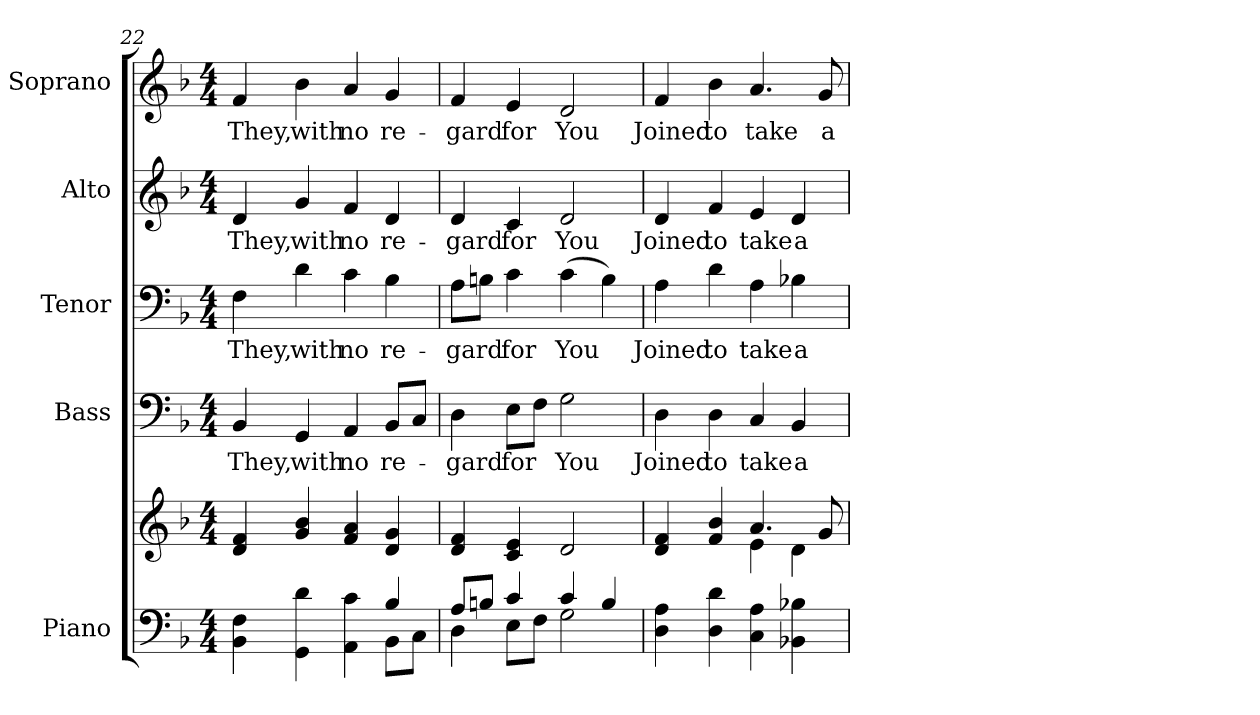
**kern	**kern	**kern	**text	**kern	**text	**kern	**text	**kern	**text
*part5	*part5	*part4	*part4	*part3	*part3	*part2	*part2	*part1	*part1
*staff6	*staff5	*staff4	*staff4	*staff3	*staff3	*staff2	*staff2	*staff1	*staff1
*I"Piano	*	*I"Bass	*	*I"Tenor	*	*I"Alto	*	*I"Soprano	*
*I'Pno.	*	*I'B.	*	*I'T.	*	*I'A.	*	*I'S.	*
*clefF4	*clefG2	*clefF4	*	*clefF4	*	*clefG2	*	*clefG2	*
*k[b-]	*k[b-]	*k[b-]	*	*k[b-]	*	*k[b-]	*	*k[b-]	*
*F:	*F:	*F:	*	*F:	*	*F:	*	*F:	*
*M4/4	*M4/4	*M4/4	*	*M4/4	*	*M4/4	*	*M4/4	*
=22	=22	=22	=22	=22	=22	=22	=22	=22	=22
*^	*	*	*	*	*	*	*	*	*
!	!	!	!	!LO:LY:b:color=#000000	!	!	!	!	!	!
!	!	!	!	!	!	!LO:LY:b:color=#000000	!	!	!	!
!	!	!	!	!	!	!	!	!LO:LY:b:color=#000000	!	!
!	!	!	!	!	!	!	!	!	!	!LO:LY:b:color=#000000
4BB-i\ 4Fi	2ryy	4di/ 4fi	4BB-i/	They,	4Fi\	They,	4di/	They,	4fi/	They,
!	!	!	!	!LO:LY:b:color=#000000	!	!	!	!	!	!
!	!	!	!	!	!	!LO:LY:b:color=#000000	!	!	!	!
!	!	!	!	!	!	!	!	!LO:LY:b:color=#000000	!	!
!	!	!	!	!	!	!	!	!	!	!LO:LY:b:color=#000000
4GGi\ 4di	.	4gi/ 4b-i	4GGi/	with	4di\	with	4gi/	with	4b-i\	with
!	!	!	!	!LO:LY:b:color=#000000	!	!	!	!	!	!
!	!	!	!	!	!	!LO:LY:b:color=#000000	!	!	!	!
!	!	!	!	!	!	!	!	!LO:LY:b:color=#000000	!	!
!	!	!	!	!	!	!	!	!	!	!LO:LY:b:color=#000000
4AAi\ 4ci	4ryy	4fi/ 4ai	4AAi/	no	4ci\	no	4fi/	no	4ai/	no
!	!	!	!	!LO:LY:b:color=#000000	!	!	!	!	!	!
!	!	!	!	!	!	!LO:LY:b:color=#000000	!	!	!	!
!	!	!	!	!	!	!	!	!LO:LY:b:color=#000000	!	!
!	!	!	!	!	!	!	!	!	!	!LO:LY:b:color=#000000
4B-i/	8BB-i\L	4di/ 4gi	8BB-i/L	re-	4B-i\	re-	4di/	re-	4gi/	re-
.	8Ci\J	.	8Ci/J	.	.	.	.	.	.	.
=23	=23	=23	=23	=23	=23	=23	=23	=23	=23	=23
!	!	!	!	!LO:LY:b:color=#000000	!	!	!	!	!	!
!	!	!	!	!	!	!LO:LY:b:color=#000000	!	!	!	!
!	!	!	!	!	!	!	!	!LO:LY:b:color=#000000	!	!
!	!	!	!	!	!	!	!	!	!	!LO:LY:b:color=#000000
8Ai/L	4Di\	4di/ 4fi	4Di\	-gard	8Ai\L	-gard	4di/	-gard	4fi/	-gard
8Bni/J	.	.	.	.	8Bni\J	.	.	.	.	.
!	!	!	!	!LO:LY:b:color=#000000	!	!	!	!	!	!
!	!	!	!	!	!	!LO:LY:b:color=#000000	!	!	!	!
!	!	!	!	!	!	!	!	!LO:LY:b:color=#000000	!	!
!	!	!	!	!	!	!	!	!	!	!LO:LY:b:color=#000000
4ci/	8Ei\L	4ci/ 4ei	8Ei\L	for	4ci\	for	4ci/	for	4ei/	for
.	8Fi\J	.	8Fi\J	.	.	.	.	.	.	.
!	!	!	!	!LO:LY:b:color=#000000	!	!	!	!	!	!
!	!	!	!	!	!	!LO:LY:b:color=#000000	!	!	!	!
!	!	!	!	!	!	!	!	!LO:LY:b:color=#000000	!	!
!	!	!	!	!	!	!	!	!	!	!LO:LY:b:color=#000000
4ci/	2Gi\	2di/	2Gi\	You	(4ci\	You	2di/	You	2di/	You
4Bi/	.	.	.	.	4Bi\)	.	.	.	.	.
*v	*v	*	*	*	*	*	*	*	*	*
=24	=24	=24	=24	=24	=24	=24	=24	=24	=24
*	*^	*	*	*	*	*	*	*	*
!	!	!	!	!LO:LY:b:color=#000000	!	!	!	!	!	!
!	!	!	!	!	!	!LO:LY:b:color=#000000	!	!	!	!
!	!	!	!	!	!	!	!	!LO:LY:b:color=#000000	!	!
!	!	!	!	!	!	!	!	!	!	!LO:LY:b:color=#000000
4Di\ 4Ai	4di/ 4fi	2ryy	4Di\	Joined	4Ai\	Joined	4di/	Joined	4fi/	Joined
!	!	!	!	!LO:LY:b:color=#000000	!	!	!	!	!	!
!	!	!	!	!	!	!LO:LY:b:color=#000000	!	!	!	!
!	!	!	!	!	!	!	!	!LO:LY:b:color=#000000	!	!
!	!	!	!	!	!	!	!	!	!	!LO:LY:b:color=#000000
4Di\ 4di	4fi/ 4b-i	.	4Di\	to	4di\	to	4fi/	to	4b-i\	to
!	!	!	!	!LO:LY:b:color=#000000	!	!	!	!	!	!
!	!	!	!	!	!	!LO:LY:b:color=#000000	!	!	!	!
!	!	!	!	!	!	!	!	!LO:LY:b:color=#000000	!	!
!	!	!	!	!	!	!	!	!	!	!LO:LY:b:color=#000000
4Ci\ 4Ai	4.ai/	4ei\	4Ci/	take	4Ai\	take	4ei/	take	4.ai/	take
!	!	!	!	!LO:LY:b:color=#000000	!	!	!	!	!	!
!	!	!	!	!	!	!LO:LY:b:color=#000000	!	!	!	!
!	!	!	!	!	!	!	!	!LO:LY:b:color=#000000	!	!
4BB-Xi\ 4B-Xi	.	4di\	4BB-i/	a-	4B-Xi\	a-	4di/	a-	.	.
!	!	!	!	!	!	!	!	!	!	!LO:LY:b:color=#000000
.	8gi/	.	.	.	.	.	.	.	8gi/	a-
*	*v	*v	*	*	*	*	*	*	*	*
=	=	=	=	=	=	=	=	=	=
*-	*-	*-	*-	*-	*-	*-	*-	*-	*-
